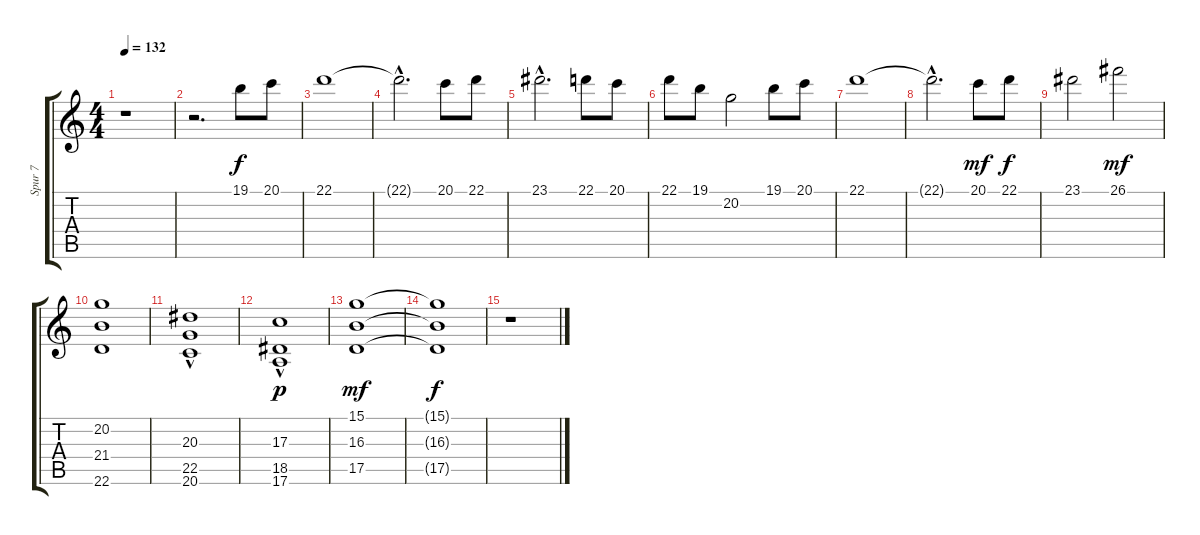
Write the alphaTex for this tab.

\track ("Spur 7" "Spur 7") {instrument stringensemble1}
\staff {score tabs}
\tuning (E4 B3 G3 D3 A2 E2) {hide}
\ts (4 4)
\tempo 132
\clef g2
\ks c
r.1{dy ff} |
r.2{d} 19.1.8{dy f} 20.1.8 |
22.1.1 |
22.1{hac t}.2{d} 20.1.8 22.1.8 |
23.1{hac}.2{d} 22.1.8 20.1.8 |
22.1.8 19.1.8 20.2.2 19.1.8 20.1.8 |
22.1.1 |
22.1{hac t}.2{d} 20.1.8{dy mf} 22.1.8{dy f} |
23.1.2 26.1.2{dy mf} |
(20.2 21.4 22.6).1 |
(20.3 22.5 20.6{hac}).1 |
(17.3 18.5 17.6{hac}).1{dy p} |
(15.1 16.3 17.5).1{dy mf} |
(15.1{t} 16.3{t} 17.5{t}).1{dy f} |
r.1
